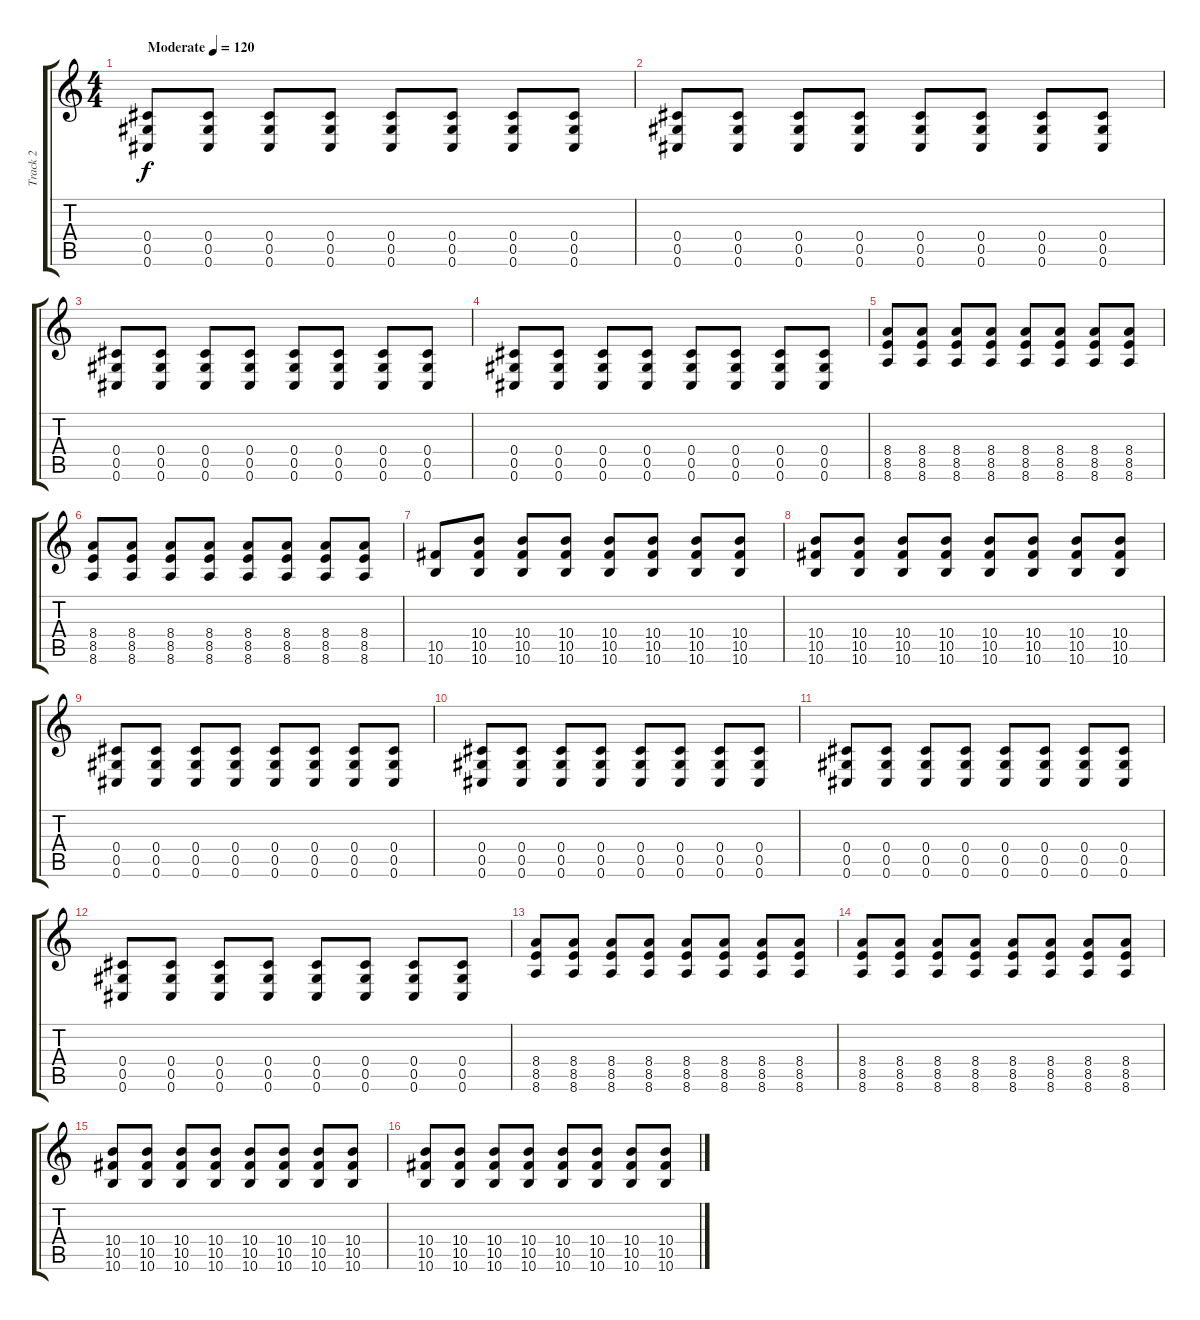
\track ("Track 2" "Track 2") {solo instrument distortionguitar}
\staff {score tabs}
\tuning (Eb4 Bb3 Gb3 Db3 Ab2 Db2) {hide}
\ts (4 4)
\tempo (120 "Moderate")
\clef g2
\ks c
(0.4 0.5 0.6).8{dy f instrument distortionguitar} (0.4 0.5 0.6).8 (0.4 0.5 0.6).8 (0.4 0.5 0.6).8 (0.4 0.5 0.6).8 (0.4 0.5 0.6).8 (0.4 0.5 0.6).8 (0.4 0.5 0.6).8 |
(0.4 0.5 0.6).8 (0.4 0.5 0.6).8 (0.4 0.5 0.6).8 (0.4 0.5 0.6).8 (0.4 0.5 0.6).8 (0.4 0.5 0.6).8 (0.4 0.5 0.6).8 (0.4 0.5 0.6).8 |
(0.4 0.5 0.6).8 (0.4 0.5 0.6).8 (0.4 0.5 0.6).8 (0.4 0.5 0.6).8 (0.4 0.5 0.6).8 (0.4 0.5 0.6).8 (0.4 0.5 0.6).8 (0.4 0.5 0.6).8 |
(0.4 0.5 0.6).8 (0.4 0.5 0.6).8 (0.4 0.5 0.6).8 (0.4 0.5 0.6).8 (0.4 0.5 0.6).8 (0.4 0.5 0.6).8 (0.4 0.5 0.6).8 (0.4 0.5 0.6).8 |
(8.4 8.5 8.6).8 (8.4 8.5 8.6).8 (8.4 8.5 8.6).8 (8.4 8.5 8.6).8 (8.4 8.5 8.6).8 (8.4 8.5 8.6).8 (8.4 8.5 8.6).8 (8.4 8.5 8.6).8 |
(8.4 8.5 8.6).8 (8.4 8.5 8.6).8 (8.4 8.5 8.6).8 (8.4 8.5 8.6).8 (8.4 8.5 8.6).8 (8.4 8.5 8.6).8 (8.4 8.5 8.6).8 (8.4 8.5 8.6).8 |
(10.5 10.6).8 (10.4 10.5 10.6).8 (10.4 10.5 10.6).8 (10.4 10.5 10.6).8 (10.4 10.5 10.6).8 (10.4 10.5 10.6).8 (10.4 10.5 10.6).8 (10.4 10.5 10.6).8 |
(10.4 10.5 10.6).8 (10.4 10.5 10.6).8 (10.4 10.5 10.6).8 (10.4 10.5 10.6).8 (10.4 10.5 10.6).8 (10.4 10.5 10.6).8 (10.4 10.5 10.6).8 (10.4 10.5 10.6).8 |
(0.4 0.5 0.6).8 (0.4 0.5 0.6).8 (0.4 0.5 0.6).8 (0.4 0.5 0.6).8 (0.4 0.5 0.6).8 (0.4 0.5 0.6).8 (0.4 0.5 0.6).8 (0.4 0.5 0.6).8 |
(0.4 0.5 0.6).8 (0.4 0.5 0.6).8 (0.4 0.5 0.6).8 (0.4 0.5 0.6).8 (0.4 0.5 0.6).8 (0.4 0.5 0.6).8 (0.4 0.5 0.6).8 (0.4 0.5 0.6).8 |
(0.4 0.5 0.6).8 (0.4 0.5 0.6).8 (0.4 0.5 0.6).8 (0.4 0.5 0.6).8 (0.4 0.5 0.6).8 (0.4 0.5 0.6).8 (0.4 0.5 0.6).8 (0.4 0.5 0.6).8 |
(0.4 0.5 0.6).8 (0.4 0.5 0.6).8 (0.4 0.5 0.6).8 (0.4 0.5 0.6).8 (0.4 0.5 0.6).8 (0.4 0.5 0.6).8 (0.4 0.5 0.6).8 (0.4 0.5 0.6).8 |
(8.4 8.5 8.6).8 (8.4 8.5 8.6).8 (8.4 8.5 8.6).8 (8.4 8.5 8.6).8 (8.4 8.5 8.6).8 (8.4 8.5 8.6).8 (8.4 8.5 8.6).8 (8.4 8.5 8.6).8 |
(8.4 8.5 8.6).8 (8.4 8.5 8.6).8 (8.4 8.5 8.6).8 (8.4 8.5 8.6).8 (8.4 8.5 8.6).8 (8.4 8.5 8.6).8 (8.4 8.5 8.6).8 (8.4 8.5 8.6).8 |
(10.4 10.5 10.6).8 (10.4 10.5 10.6).8 (10.4 10.5 10.6).8 (10.4 10.5 10.6).8 (10.4 10.5 10.6).8 (10.4 10.5 10.6).8 (10.4 10.5 10.6).8 (10.4 10.5 10.6).8 |
(10.4 10.5 10.6).8 (10.4 10.5 10.6).8 (10.4 10.5 10.6).8 (10.4 10.5 10.6).8 (10.4 10.5 10.6).8 (10.4 10.5 10.6).8 (10.4 10.5 10.6).8 (10.4 10.5 10.6).8
